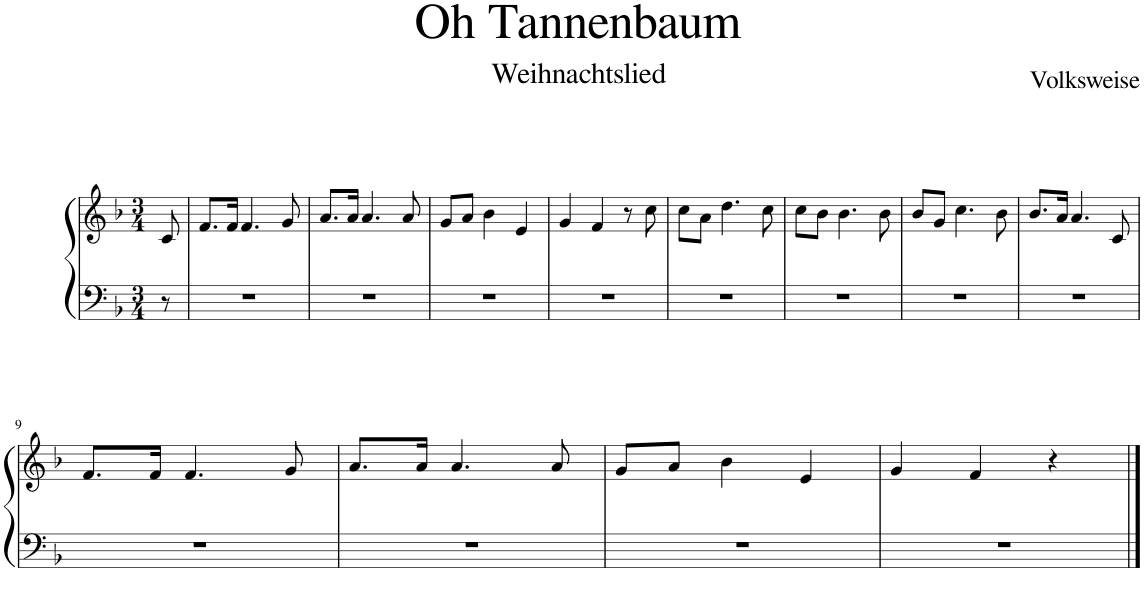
**kern	**kern
*part1	*part1
*staff2	*staff1
*I"Piano	*
*I'Pno	*
*clefF4	*clefG2
*k[b-]	*k[b-]
*M3/4	*M3/4
=	=
8r	8c/
=1	=1
2.r	8.f/L
.	16f/Jk
.	4.f/
.	8g/
=2	=2
2.r	8.a/L
.	16a/Jk
.	4.a/
.	8a/
=3	=3
2.r	8g/L
.	8a/J
.	4b-\
.	4e/
=4	=4
2.r	4g/
.	4f/
.	8r
.	8cc\
=5	=5
2.r	8cc\L
.	8a\J
.	4.dd\
.	8cc\
=6	=6
2.r	8cc\L
.	8b-\J
.	4.b-\
.	8b-\
=7	=7
2.r	8b-/L
.	8g/J
.	4.cc\
.	8b-\
=8	=8
2.r	8.b-/L
.	16a/Jk
.	4.a/
.	8c/
!!LO:LB:g=z
=9	=9
2.r	8.f/L
.	16f/Jk
.	4.f/
.	8g/
=10	=10
2.r	8.a/L
.	16a/Jk
.	4.a/
.	8a/
=11	=11
2.r	8g/L
.	8a/J
.	4b-\
.	4e/
=12	=12
2.r	4g/
.	4f/
.	4r
==	==
*-	*-
